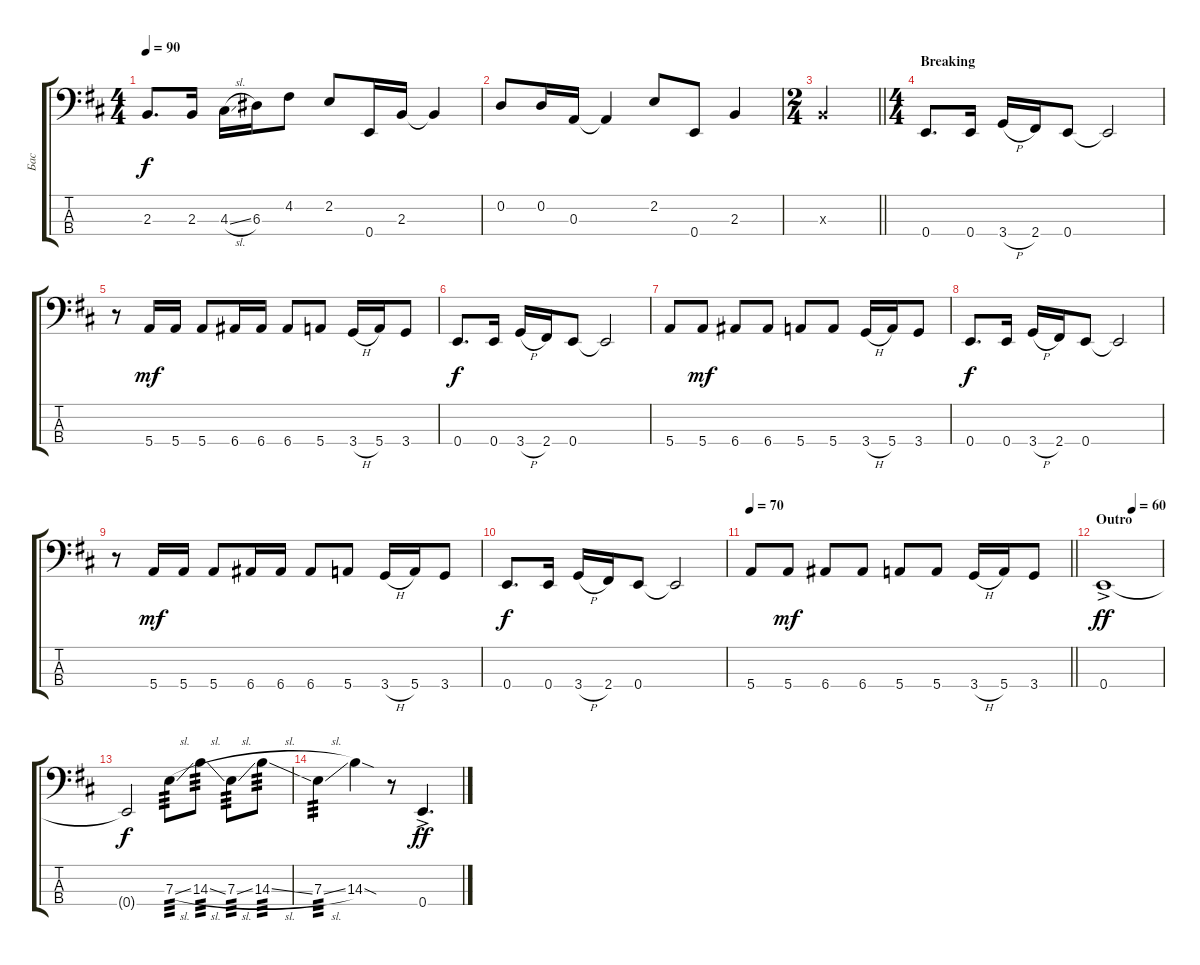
\track ("Бас" "Бас") {instrument electricbassfinger}
\staff {score tabs}
\tuning (G2 D2 A1 E1) {hide}
\ts (4 4)
\tempo 90
\clef f4
\ks bminor
2.3.8{d dy f} 2.3.16 4.3{sl}.16 6.3.16 4.2.8 2.2.8 0.4.16 2.3.16 2.3{t}.4 |
0.2.8 0.2.16 0.3.16 0.3{t}.4 2.2.8 0.4.8 2.3.4 |
\ts (2 4)
\barLineRight lightlight
2.3{x}.2 |
\ts (4 4)
\section ("" "Breaking")
0.4.8{d} 0.4.16 3.4{h}.16 2.4.16 0.4.8 0.4{t}.2 |
r.8 5.4.16{dy mf} 5.4.16 5.4.8 6.4.16 6.4.16 6.4.8 5.4.8 3.4{h}.16 5.4.16 3.4.8 |
0.4.8{d dy f} 0.4.16 3.4{h}.16 2.4.16 0.4.8 0.4{t}.2 |
5.4.8 5.4.8{dy mf} 6.4.8 6.4.8 5.4.8 5.4.8 3.4{h}.16 5.4.16 3.4.8 |
0.4.8{d dy f} 0.4.16 3.4{h}.16 2.4.16 0.4.8 0.4{t}.2 |
r.8 5.4.16{dy mf} 5.4.16 5.4.8 6.4.16 6.4.16 6.4.8 5.4.8 3.4{h}.16 5.4.16 3.4.8 |
0.4.8{d dy f} 0.4.16 3.4{h}.16 2.4.16 0.4.8 0.4{t}.2 |
\tempo 70
\barLineRight lightlight
5.4.8 5.4.8{dy mf} 6.4.8 6.4.8 5.4.8 5.4.8 3.4{h}.16 5.4.16 3.4.8 |
\section ("" "Outro")
\tempo (60 0.5)
0.4{ac}.1{dy ff} |
0.4{t}.2{dy f} 7.3{sl}.8{tp 3} 14.3{sl}.8{tp 3} 7.3{sl}.8{tp 3} 14.3{sl}.8{tp 3} |
7.3{sl}.4{tp 3} 14.3{sod}.4 r.8 0.4{ac}.4{d dy ff}
